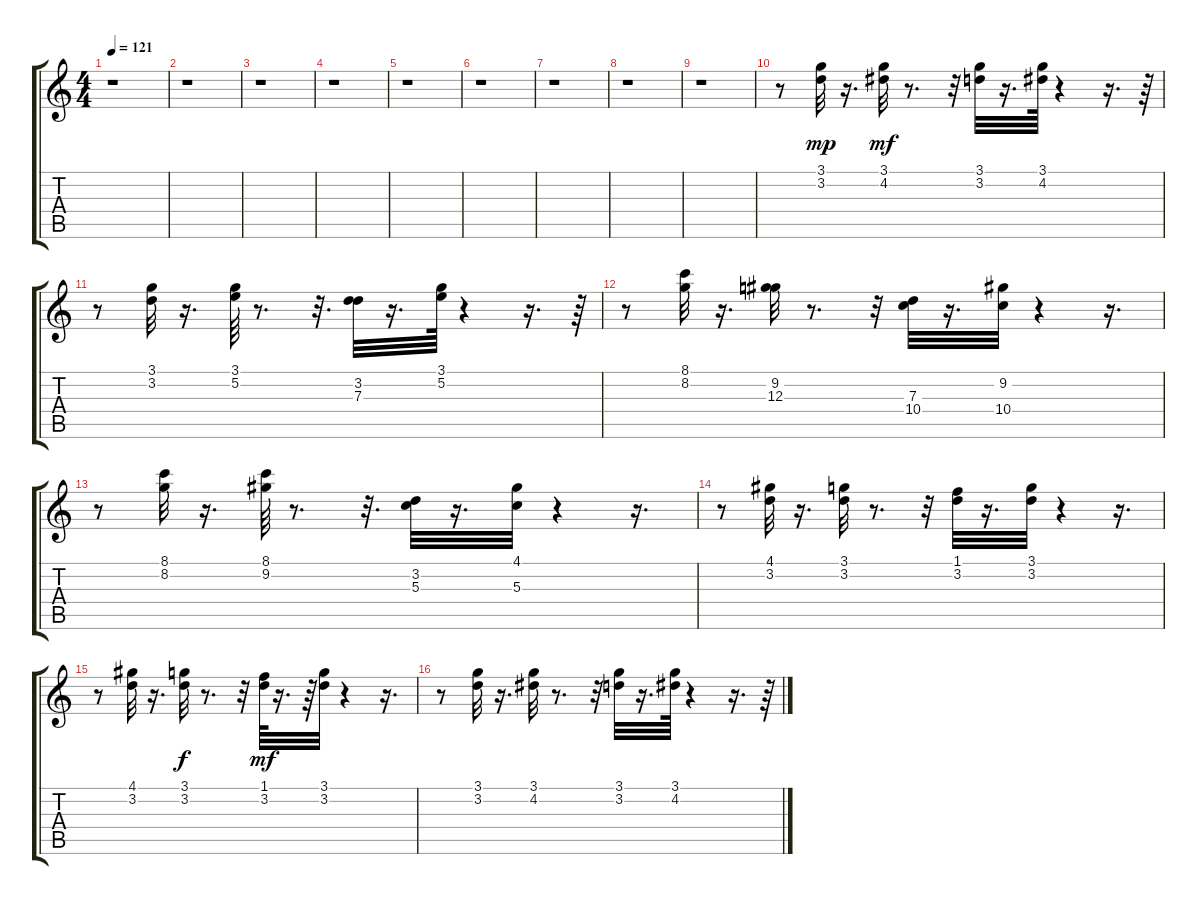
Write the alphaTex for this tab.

\track "" {instrument electricguitarmuted}
\staff {score tabs}
\tuning (E4 B3 G3 D3 A2 E2) {hide}
\ts (4 4)
\tempo 121
\clef g2
\ks c
r.1{dy mp instrument electricguitarmuted} |
r.1 |
r.1 |
r.1 |
r.1 |
r.1 |
r.1 |
r.1 |
r.1 |
r.8 (3.1 3.2).32 r.16{d} (3.1 4.2).32{dy mf} r.8{d} r.32 (3.1 3.2).32 r.16{d} (3.1 4.2).64 r.4 r.16{d} r.64 |
r.8 (3.1 3.2).32 r.16{d} (3.1 5.2).64 r.8{d} r.32{d} (3.2 7.3).32 r.16{d} (3.1 5.2).64 r.4 r.16{d} r.64 |
r.8 (8.1 8.2).32 r.16{d} (9.2 12.3).32 r.8{d} r.32 (7.3 10.4).32 r.16{d} (9.2 10.4).32 r.4 r.16{d} |
r.8 (8.1 8.2).32 r.16{d} (8.1 9.2).64 r.8{d} r.32{d} (3.2 5.3).32 r.16{d} (4.1 5.3).32 r.4 r.16{d} |
r.8 (4.1 3.2).32 r.16{d} (3.1 3.2).32 r.8{d} r.32 (1.1 3.2).32 r.16{d} (3.1 3.2).32 r.4 r.16{d} |
r.8 (4.1 3.2).32 r.16{d} (3.1 3.2).32{dy f} r.8{d} r.32 (1.1 3.2).64{dy mf} r.16{d} r.64 (3.1 3.2).32 r.4 r.16{d} |
r.8 (3.1 3.2).32 r.16{d} (3.1 4.2).32 r.8{d} r.32 (3.1 3.2).32 r.16{d} (3.1 4.2).64 r.4 r.16{d} r.64
